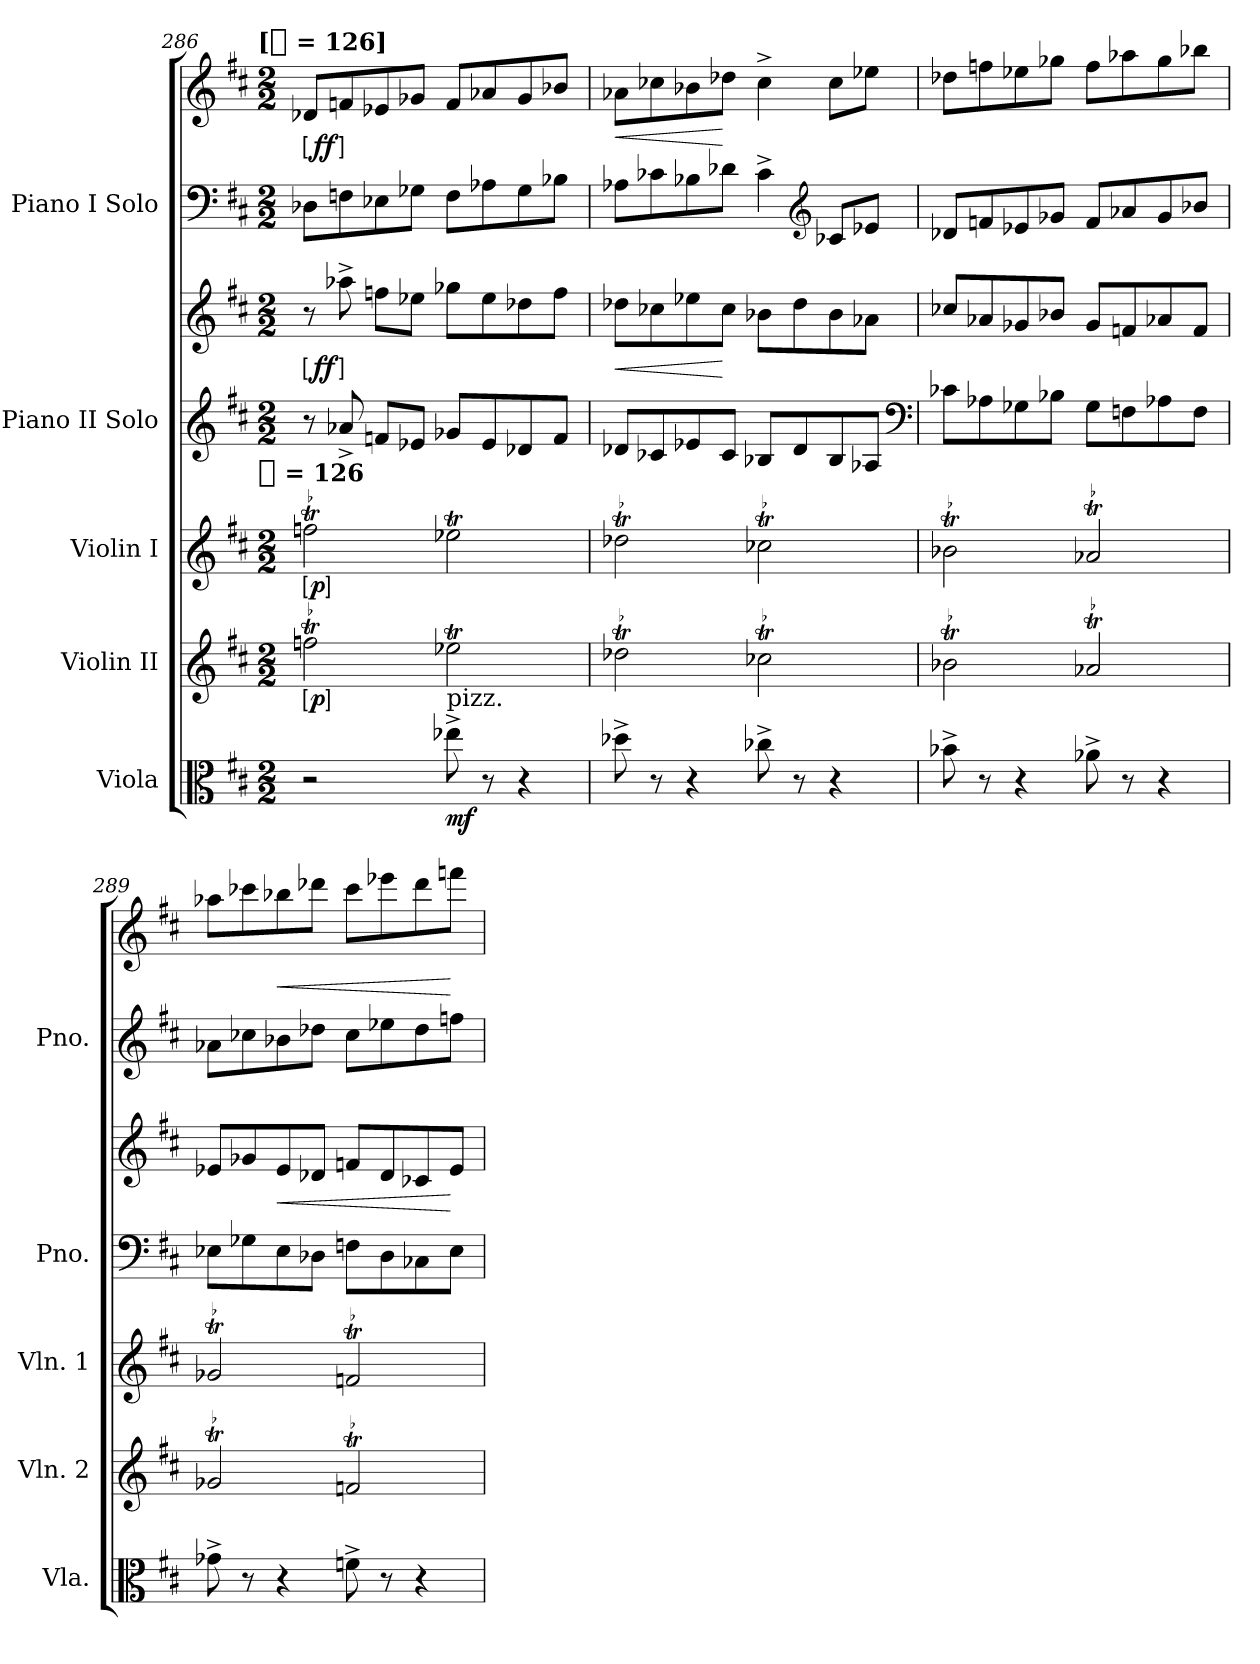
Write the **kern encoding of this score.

**kern	**dynam	**kern	**dynam	**kern	**dynam	**kern	**kern	**dynam	**kern	**kern	**dynam
*part5	*part5	*part4	*part4	*part3	*part3	*part2	*part2	*part2	*part1	*part1	*part1
*staff7	*staff7	*staff6	*staff6	*staff5	*staff5	*staff4	*staff3	*staff3/4	*staff2	*staff1	*staff1/2
*I"Viola	*	*I"Violin II	*	*I"Violin I	*	*I"Piano II Solo	*	*	*I"Piano I Solo	*	*
*I'Vla.	*	*I'Vln. 2	*	*I'Vln. 1	*	*I'Pno.	*	*	*I'Pno.	*	*
*clefC3	*	*clefG2	*	*clefG2	*	*clefG2	*clefG2	*	*clefF4	*clefG2	*
*k[f#c#]	*	*k[f#c#]	*	*k[f#c#]	*	*k[f#c#]	*k[f#c#]	*	*k[f#c#]	*k[f#c#]	*
*D:	*	*D:	*	*D:	*	*D:	*D:	*	*D:	*D:	*
!!LO:TX:omd:t=[[half] = 126]
*M2/2	*	*M2/2	*	*M2/2	*	*M2/2	*M2/2	*	*M2/2	*M2/2	*
*MM252	*	*MM252	*	*MM252	*	*MM252	*MM252	*	*MM252	*MM252	*
=286	=286	=286	=286	=286	=286	=286	=286	=286	=286	=286	=286
!	!	!	!	!LO:TX:t=[half] = 126	!	!	!	!	!	!	!
!	!	!LO:TR:acc=-	!LO:DY:ed=brack	!LO:TR:acc=-	!LO:DY:ed=brack	!	!	!LO:DY:ed=brack	!	!	!LO:DY:ed=brack
2r	.	2ffnit	p	2ffnit	p	8r	8r	ff	8D-XL	8d-XL	ff
.	.	.	.	.	.	8a-X^	8aa-X^	.	8Fn	8fn	.
.	.	.	.	.	.	8fnL	8ffnL	.	8E-X	8e-X	.
.	.	.	.	.	.	8e-XJ	8ee-XJ	.	8G-XJ	8g-XJ	.
!LO:TX:a:t=pizz.	!	!	!	!	!	!	!	!	!	!	!
8ee-X^	mf	2ee-XT	.	2ee-XT	.	8g-XL	8gg-XL	.	8FL	8fL	.
8r	.	.	.	.	.	8e-	8ee-	.	8A-X	8a-X	.
4r	.	.	.	.	.	8d-X	8dd-X	.	8G-	8g-	.
.	.	.	.	.	.	8fJ	8ffJ	.	8B-XJ	8b-XJ	.
=287	=287	=287	=287	=287	=287	=287	=287	=287	=287	=287	=287
!	!	!LO:TR:acc=-	!	!LO:TR:acc=-	!	!	!	!	!	!	!
8dd-X^	.	2dd-XT	.	2dd-XT	.	8d-XL	8dd-XL	<	8A-XL	8a-XL	<
8r	.	.	.	.	.	8c-X	8cc-X	.	8c-X	8cc-X	.
4r	.	.	.	.	.	8e-X	8ee-X	.	8B-X	8b-X	.
.	.	.	.	.	.	8c-J	8cc-J	[	8d-XJ	8dd-XJ	[
!	!	!LO:TR:acc=-	!	!LO:TR:acc=-	!	!	!	!	!	!	!
8cc-X^	.	2cc-XT	.	2cc-XT	.	8B-XL	8b-XL	.	4c-^	4cc-^	.
8r	.	.	.	.	.	8d-	8dd-	.	.	.	.
*	*	*	*	*	*	*	*	*	*clefG2	*	*
4r	.	.	.	.	.	8B-	8b-	.	8c-XL	8cc-L	.
.	.	.	.	.	.	8A-XJ	8a-XJ	.	8e-XJ	8ee-XJ	.
*	*	*	*	*	*	*clefF4	*	*	*	*	*
=288	=288	=288	=288	=288	=288	=288	=288	=288	=288	=288	=288
!	!	!LO:TR:acc=-	!	!LO:TR:acc=-	!	!	!	!	!	!	!
8b-X^	.	2b-Xt	.	2b-Xt	.	8c-XL	8cc-XL	.	8d-XL	8dd-XL	.
8r	.	.	.	.	.	8A-X	8a-X	.	8fn	8ffn	.
4r	.	.	.	.	.	8G-X	8g-X	.	8e-X	8ee-X	.
.	.	.	.	.	.	8B-XJ	8b-XJ	.	8g-XJ	8gg-XJ	.
!	!	!LO:TR:acc=-	!	!LO:TR:acc=-	!	!	!	!	!	!	!
8a-X^	.	2a-XT	.	2a-XT	.	8G-L	8g-L	.	8fL	8ffL	.
8r	.	.	.	.	.	8Fn	8fn	.	8a-X	8aa-X	.
4r	.	.	.	.	.	8A-X	8a-X	.	8g-	8gg-	.
.	.	.	.	.	.	8FJ	8fJ	.	8b-XJ	8bb-XJ	.
=289	=289	=289	=289	=289	=289	=289	=289	=289	=289	=289	=289
!	!	!LO:TR:acc=-	!	!LO:TR:acc=-	!	!	!	!	!	!	!
8g-X^	.	2g-XT	.	2g-XT	.	8E-XL	8e-XL	.	8a-XL	8aa-XL	.
8r	.	.	.	.	.	8G-X	8g-X	.	8cc-X	8ccc-X	.
4r	.	.	.	.	.	8E-	8e-	<	8b-X	8bb-X	<
.	.	.	.	.	.	8D-XJ	8d-XJ	.	8dd-XJ	8ddd-XJ	.
!	!	!LO:TR:acc=-	!	!LO:TR:acc=-	!	!	!	!	!	!	!
8fn^	.	2fnt	.	2fnt	.	8FnL	8fnL	.	8cc-L	8ccc-L	.
8r	.	.	.	.	.	8D-	8d-	.	8ee-X	8eee-X	.
4r	.	.	.	.	.	8C-X	8c-X	.	8dd-	8ddd-	.
.	.	.	.	.	.	8E-J	8e-J	[	8ffnJ	8fffnJ	[
=	=	=	=	=	=	=	=	=	=	=	=
*-	*-	*-	*-	*-	*-	*-	*-	*-	*-	*-	*-
